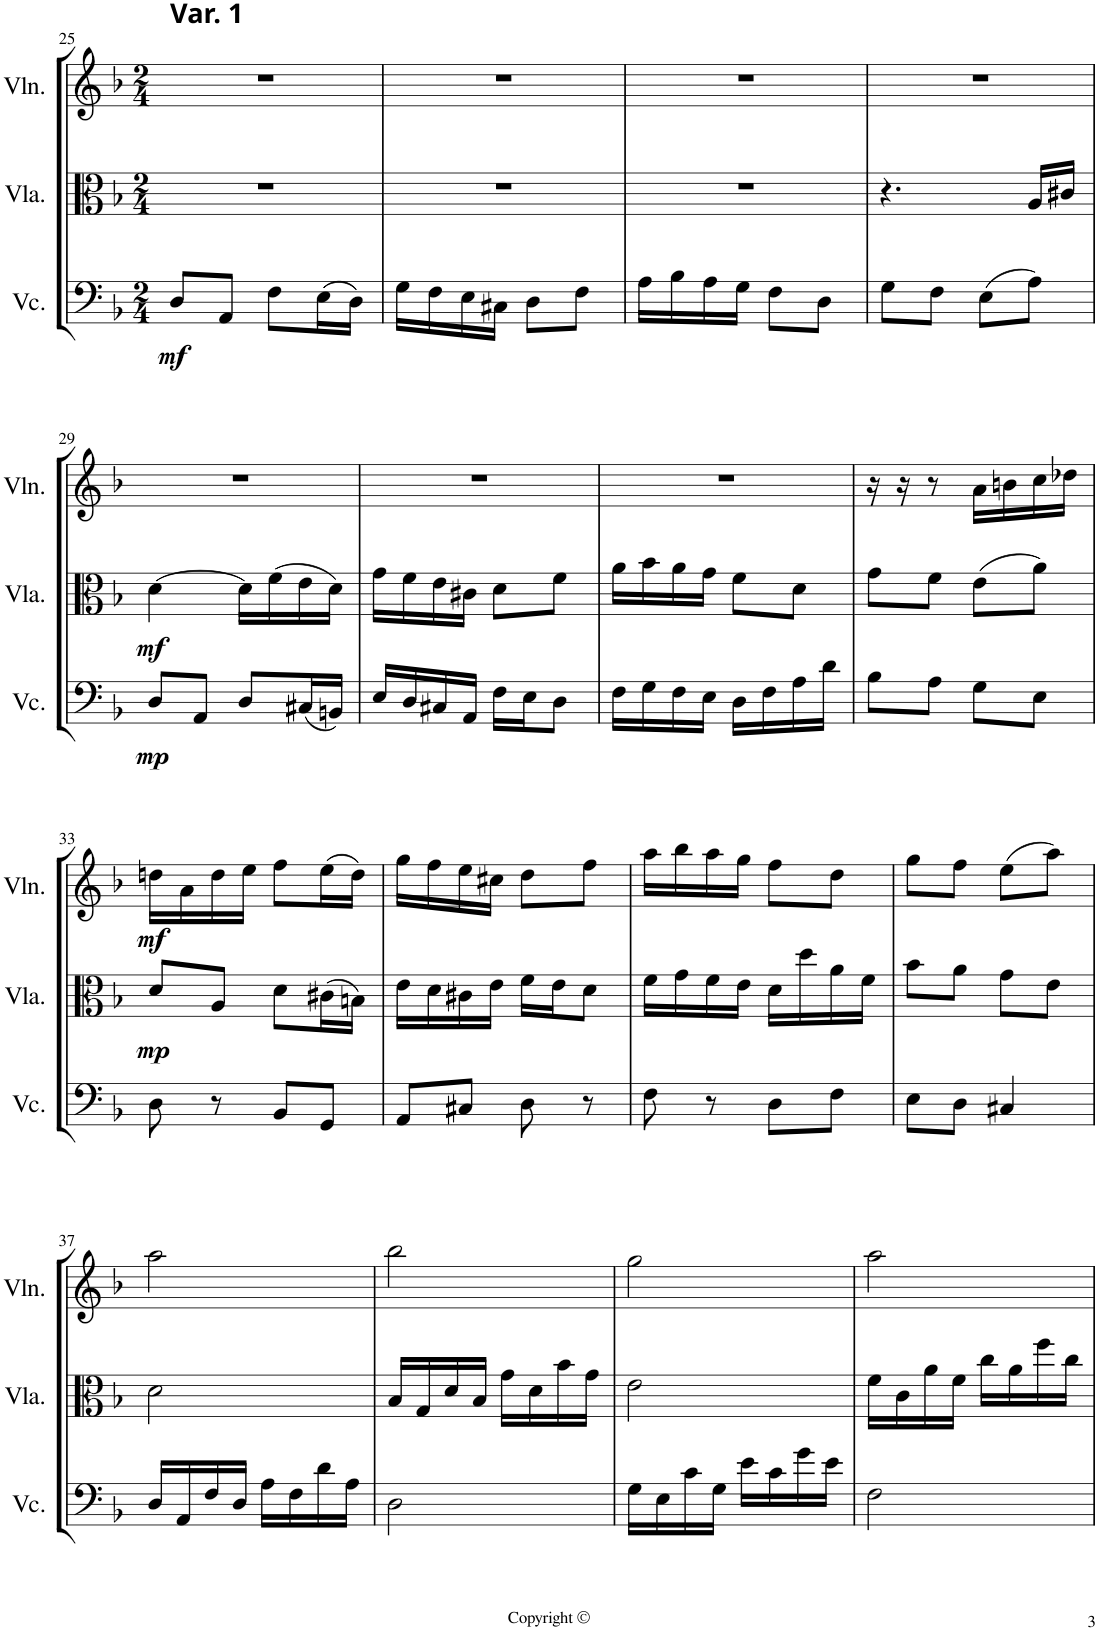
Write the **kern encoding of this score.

**kern	**dynam	**kern	**dynam	**kern	**dynam
*part3	*part3	*part2	*part2	*part1	*part1
*staff3	*staff3	*staff2	*staff2	*staff1	*staff1
*I"Violoncello	*	*I"Viola	*	*I"Violin	*
*I'Vc.	*	*I'Vla.	*	*I'Vln.	*
!!LO:PB:g=z
*clefF4	*	*clefC3	*	*clefG2	*
*k[b-]	*	*k[b-]	*	*k[b-]	*
*d:	*	*d:	*	*d:	*
*M2/4	*	*M2/4	*	*M2/4	*
=25	=25	=25	=25	=25	=25
!	!	!	!	!LO:TX:a:B:t=Var. 1	!
!	!LO:DY:b	!	!	!	!
8D/L	mf	2r	.	2r	.
8AA/J	.	.	.	.	.
8F\L	.	.	.	.	.
(16E\L	.	.	.	.	.
16D\JJ)	.	.	.	.	.
=26	=26	=26	=26	=26	=26
16G\LL	.	2r	.	2r	.
16F\	.	.	.	.	.
16E\	.	.	.	.	.
16C#X\JJ	.	.	.	.	.
8D\L	.	.	.	.	.
8F\J	.	.	.	.	.
=27	=27	=27	=27	=27	=27
16A\LL	.	2r	.	2r	.
16B-\	.	.	.	.	.
16A\	.	.	.	.	.
16G\JJ	.	.	.	.	.
8F\L	.	.	.	.	.
8D\J	.	.	.	.	.
=28	=28	=28	=28	=28	=28
8G\L	.	4.r	.	2r	.
8F\J	.	.	.	.	.
(8E\L	.	.	.	.	.
8A\J)	.	16A/LL	.	.	.
.	.	16c#X/JJ	.	.	.
!!LO:LB:g=z
=29	=29	=29	=29	=29	=29
!	!LO:DY:b	!	!LO:DY:b	!	!
8D/L	mp	[4d\	mf	2r	.
8AA/J	.	.	.	.	.
8D/L	.	16d\LL]	.	.	.
.	.	(16f\	.	.	.
(16C#X/L	.	16e\	.	.	.
16BBn/JJ)	.	16d\JJ)	.	.	.
=30	=30	=30	=30	=30	=30
16E/LL	.	16g\LL	.	2r	.
16D/	.	16f\	.	.	.
16C#X/	.	16e\	.	.	.
16AA/JJ	.	16c#X\JJ	.	.	.
16F\LL	.	8d\L	.	.	.
16E\J	.	.	.	.	.
8D\J	.	8f\J	.	.	.
=31	=31	=31	=31	=31	=31
16F\LL	.	16a\LL	.	2r	.
16G\	.	16b-\	.	.	.
16F\	.	16a\	.	.	.
16E\JJ	.	16g\JJ	.	.	.
16D\LL	.	8f\L	.	.	.
16F\	.	.	.	.	.
16A\	.	8d\J	.	.	.
16d\JJ	.	.	.	.	.
=32	=32	=32	=32	=32	=32
8B-\L	.	8g\L	.	16r	.
.	.	.	.	16r	.
8A\J	.	8f\J	.	8r	.
8G\L	.	(8e\L	.	16a\LL	.
.	.	.	.	16bn\	.
8E\J	.	8a\J)	.	16cc\	.
.	.	.	.	16dd-X\JJ	.
!!LO:LB:g=z
=33	=33	=33	=33	=33	=33
!	!	!	!LO:DY:b	!	!LO:DY:b
8D\	.	8d/L	mp	16ddn\LL	mf
.	.	.	.	16a\	.
8r	.	8A/J	.	16dd\	.
.	.	.	.	16ee\JJ	.
8BB-/L	.	8d\L	.	8ff\L	.
8GG/J	.	(16c#X\L	.	(16ee\L	.
.	.	16Bn\JJ)	.	16dd\JJ)	.
=34	=34	=34	=34	=34	=34
8AA/L	.	16e\LL	.	16gg\LL	.
.	.	16d\	.	16ff\	.
8C#X/J	.	16c#X\	.	16ee\	.
.	.	16e\JJ	.	16cc#X\JJ	.
8D\	.	16f\LL	.	8dd\L	.
.	.	16e\J	.	.	.
8r	.	8d\J	.	8ff\J	.
=35	=35	=35	=35	=35	=35
8F\	.	16f\LL	.	16aa\LL	.
.	.	16g\	.	16bb-\	.
8r	.	16f\	.	16aa\	.
.	.	16e\JJ	.	16gg\JJ	.
8D\L	.	16d\LL	.	8ff\L	.
.	.	16dd\	.	.	.
8F\J	.	16a\	.	8dd\J	.
.	.	16f\JJ	.	.	.
=36	=36	=36	=36	=36	=36
8E\L	.	8b-\L	.	8gg\L	.
8D\J	.	8a\J	.	8ff\J	.
4C#X/	.	8g\L	.	(8ee\L	.
.	.	8e\J	.	8aa\J)	.
!!LO:LB:g=z
=37	=37	=37	=37	=37	=37
16D/LL	.	2d\	.	2aa\	.
16AA/	.	.	.	.	.
16F/	.	.	.	.	.
16D/JJ	.	.	.	.	.
16A\LL	.	.	.	.	.
16F\	.	.	.	.	.
16d\	.	.	.	.	.
16A\JJ	.	.	.	.	.
=38	=38	=38	=38	=38	=38
2D\	.	16B-/LL	.	2bb-\	.
.	.	16G/	.	.	.
.	.	16d/	.	.	.
.	.	16B-/JJ	.	.	.
.	.	16g\LL	.	.	.
.	.	16d\	.	.	.
.	.	16b-\	.	.	.
.	.	16g\JJ	.	.	.
=39	=39	=39	=39	=39	=39
16G\LL	.	2e\	.	2gg\	.
16E\	.	.	.	.	.
16c\	.	.	.	.	.
16G\JJ	.	.	.	.	.
16e\LL	.	.	.	.	.
16c\	.	.	.	.	.
16g\	.	.	.	.	.
16e\JJ	.	.	.	.	.
=40	=40	=40	=40	=40	=40
2F\	.	16f\LL	.	2aa\	.
.	.	16c\	.	.	.
.	.	16a\	.	.	.
.	.	16f\JJ	.	.	.
.	.	16cc\LL	.	.	.
.	.	16a\	.	.	.
.	.	16ff\	.	.	.
.	.	16cc\JJ	.	.	.
=	=	=	=	=	=
*-	*-	*-	*-	*-	*-
